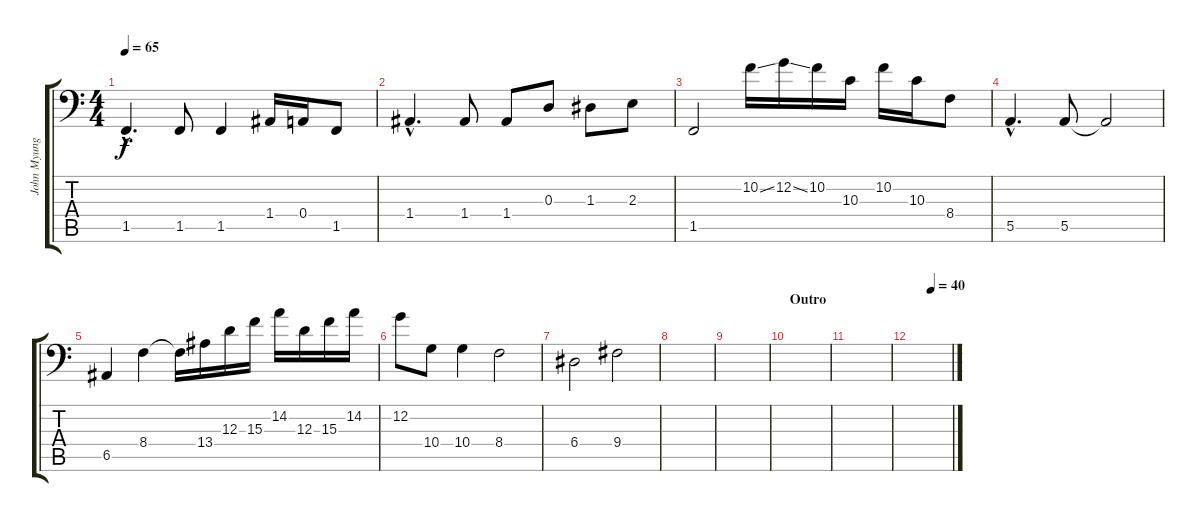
\track ("John Myung" "John Myung") {instrument electricbassfinger}
\staff {score tabs}
\tuning (C3 G2 D2 A1 E1 B0) {hide}
\ts (4 4)
\tempo 65
\clef f4
\ks c
1.5{hac}.4{d dy f} 1.5.8 1.5.4 1.4.16 0.4.16 1.5.8 |
1.4{hac}.4{d} 1.4.8 1.4.8 0.3.8 1.3.8 2.3.8 |
1.5.2 10.2{ss}.16 12.2{ss}.16 10.2.16 10.3.16 10.2.16 10.3.16 8.4.8 |
5.5{hac}.4{d} 5.5.8 5.5{t}.2 |
6.5.4 8.4.4 8.4{t}.16 13.4.16 12.3.16 15.3.16 14.2.16 12.3.16 15.3.16 14.2.16 |
12.2.8 10.4.8 10.4.4 8.4.2 |
6.4.2 9.4.2 |
|
|
\section ("" "Outro")
|
|
\tempo (40 0.5)
